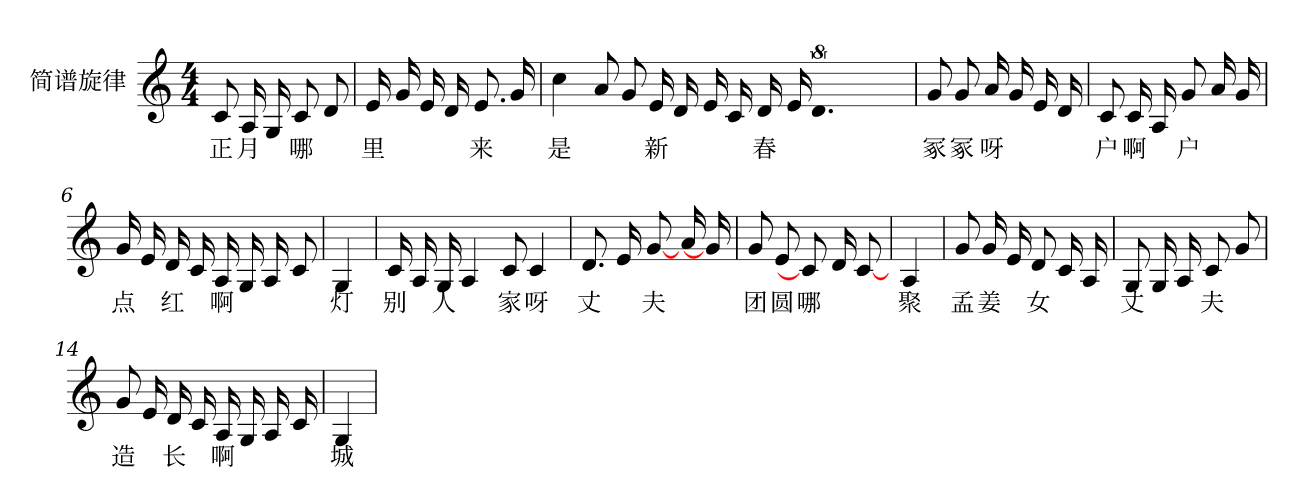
**kern	**text
*part1	*part1
*staff1	*staff1
*I"简谱旋律	*
*k[]	*
*M4/4	*
=1	=1
8c	正
16A	月
16G	.
8c	哪
8d	.
=2	=2
16e	里
16g	.
16e	.
16d	.
8.e	来
16g	.
=3	=3
4cc	是
8a	.
8g	.
16e	新
16d	.
16e	.
16c	.
16d	春
16e	.
!LO:N:vis=1.	!
8%9d	.
=4	=4
8g	冢
8g	冢
16a	呀
16g	.
16e	.
16d	.
=5	=5
8c	户
16c	啊
16A	.
8g	户
16a	.
16g	.
=6	=6
16g	点
16e	.
16d	红
16c	.
16A	啊
16G	.
16A	.
8c	.
=7	=7
4G	灯
=8	=8
16c	别
16A	.
16G	人
4A	.
8c	家
4c	呀
=9	=9
8.d	丈
16e	.
!LO:N:vis=8	!
[8.g	夫
16a	.
16g]	.
=10	=10
8g	团
8e	圆
8c]	哪
16d	.
!LO:N:vis=8	!
[8.c	.
=11	=11
4A	聚
=12	=12
8g	孟
16g	姜
16e	.
8d	女
16c	.
16A	.
=13	=13
8G	丈
16G	.
16A	.
8c	夫
8g	.
=14	=14
8g	造
16e	.
16d	长
16c	.
16A	啊
16G	.
16A	.
16c	.
=15	=15
4G	城
=	=
*-	*-
